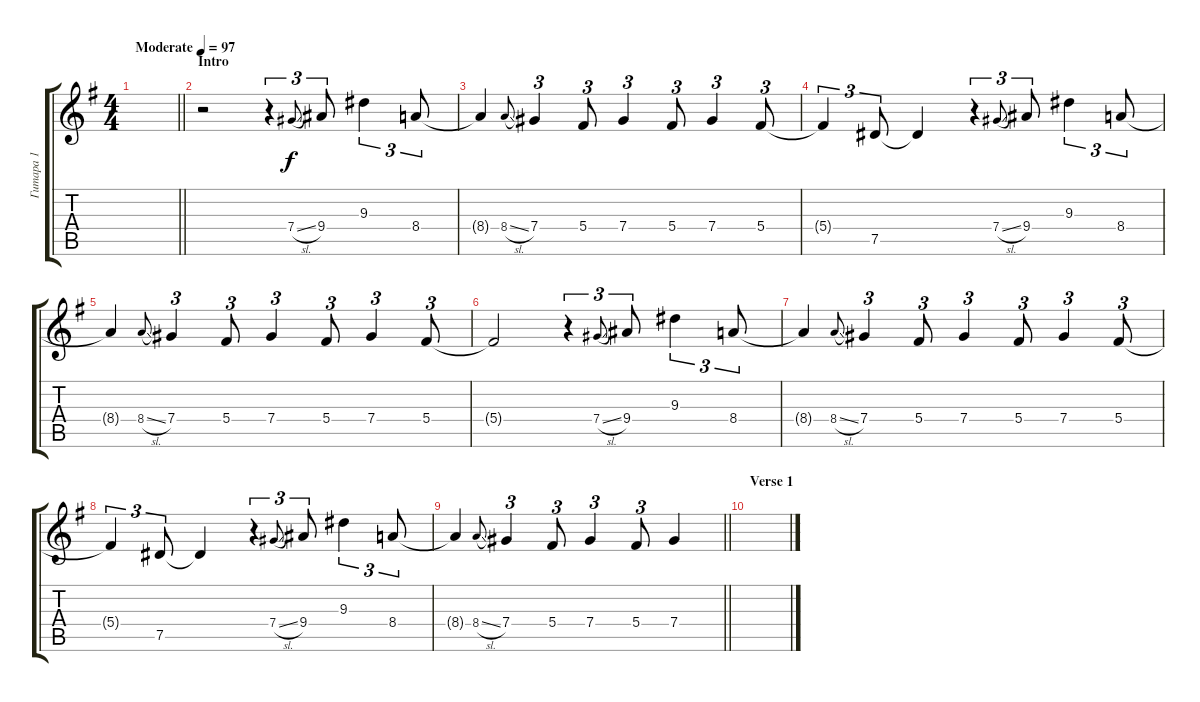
\track ("Гитара 1" "Гитара 1") {instrument acousticguitarsteel}
\staff {score tabs}
\tuning (Eb4 Bb3 Gb3 Db3 Ab2 Eb2) {hide}
\ts (4 4)
\tempo (97 "Moderate")
\clef g2
\barLineRight lightlight
\ks eminor
|
\section ("" "Intro")
r.2{volume 12} r.4{tu (3 2)} 7.4{sl}.8{gr onbeat} 9.4.8{tu (3 2)} 9.3.4{tu (3 2)} 8.4.8{tu (3 2)} |
8.4{t}.4 8.4{sl}.8{gr onbeat} 7.4.4{tu (3 2)} 5.4.8{tu (3 2)} 7.4.4{tu (3 2)} 5.4.8{tu (3 2)} 7.4.4{tu (3 2)} 5.4.8{tu (3 2)} |
5.4{t}.4{tu (3 2)} 7.5.8{tu (3 2)} 7.5{t}.4 r.4{tu (3 2)} 7.4{sl}.8{gr onbeat} 9.4.8{tu (3 2)} 9.3.4{tu (3 2)} 8.4.8{tu (3 2)} |
8.4{t}.4 8.4{sl}.8{gr onbeat} 7.4.4{tu (3 2)} 5.4.8{tu (3 2)} 7.4.4{tu (3 2)} 5.4.8{tu (3 2)} 7.4.4{tu (3 2)} 5.4.8{tu (3 2)} |
5.4{t}.2 r.4{tu (3 2)} 7.4{sl}.8{gr onbeat} 9.4.8{tu (3 2)} 9.3.4{tu (3 2)} 8.4.8{tu (3 2)} |
8.4{t}.4 8.4{sl}.8{gr onbeat} 7.4.4{tu (3 2)} 5.4.8{tu (3 2)} 7.4.4{tu (3 2)} 5.4.8{tu (3 2)} 7.4.4{tu (3 2)} 5.4.8{tu (3 2)} |
5.4{t}.4{tu (3 2)} 7.5.8{tu (3 2)} 7.5{t}.4 r.4{tu (3 2)} 7.4{sl}.8{gr onbeat} 9.4.8{tu (3 2)} 9.3.4{tu (3 2)} 8.4.8{tu (3 2)} |
\barLineRight lightlight
8.4{t}.4 8.4{sl}.8{gr onbeat} 7.4.4{tu (3 2)} 5.4.8{tu (3 2)} 7.4.4{tu (3 2)} 5.4.8{tu (3 2)} 7.4.4 |
\section ("" "Verse 1")
